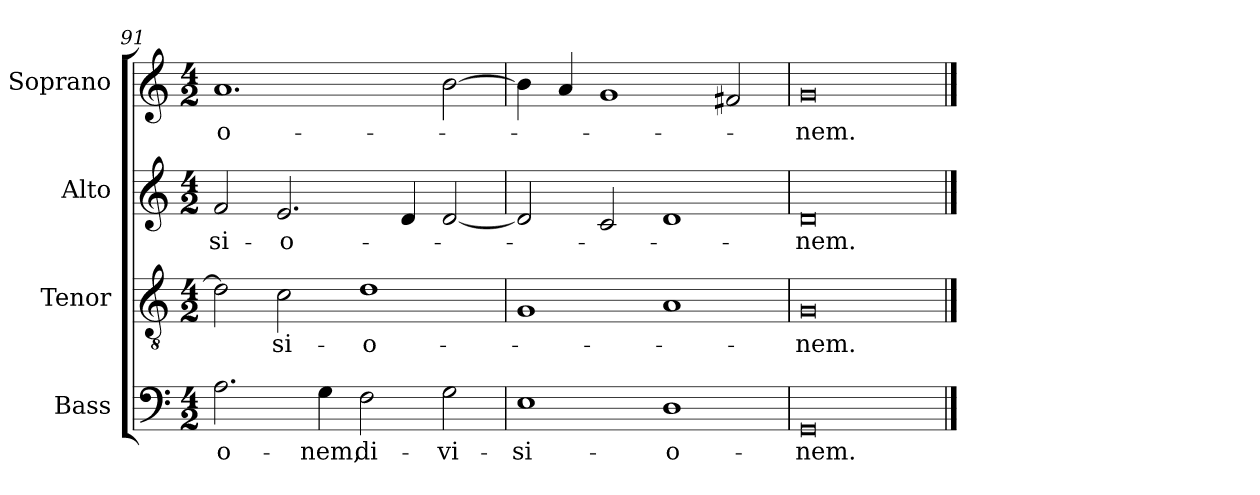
**kern	**text	**kern	**text	**kern	**text	**kern	**text
*part4	*part4	*part3	*part3	*part2	*part2	*part1	*part1
*staff4	*staff4	*staff3	*staff3	*staff2	*staff2	*staff1	*staff1
*I"Bass	*	*I"Tenor	*	*I"Alto	*	*I"Soprano	*
*I'B.	*	*I'T.	*	*I'A.	*	*I'S.	*
*clefF4	*	*clefGv2	*	*clefG2	*	*clefG2	*
*	*	*ITrd7c12	*	*	*	*	*
*k[]	*	*k[]	*	*k[]	*	*k[]	*
*C:	*	*C:	*	*C:	*	*C:	*
*M4/2	*	*M4/2	*	*M4/2	*	*M4/2	*
=91	=91	=91	=91	=91	=91	=91	=91
!	!LO:LY:b:color=#000000	!	!	!	!	!	!
!	!	!	!	!	!LO:LY:b:color=#000000	!	!
!	!	!	!	!	!	!	!LO:LY:b:color=#000000
2.Ai\	-o-	2Di\]	.	2fi/	-si-	1.ai	-o-
!	!	!	!LO:LY:b:color=#000000	!	!	!	!
!	!	!	!	!	!LO:LY:b:color=#000000	!	!
.	.	2Ci\	-si-	2.ei/	-o-	.	.
!	!LO:LY:b:color=#000000	!	!	!	!	!	!
4Gi\	-nem,	.	.	.	.	.	.
!	!LO:LY:b:color=#000000	!	!	!	!	!	!
!	!	!	!LO:LY:b:color=#000000	!	!	!	!
2Fi\	di-	1Di	-o-	.	.	.	.
.	.	.	.	4di/	.	.	.
!	!LO:LY:b:color=#000000	!	!	!	!	!	!
2Gi\	-vi-	.	.	[2di/	.	[2bi\	.
=92	=92	=92	=92	=92	=92	=92	=92
!	!LO:LY:b:color=#000000	!	!	!	!	!	!
1Ei	-si-	1GGi	.	2di/]	.	4bi\]	.
.	.	.	.	.	.	4ai/	.
.	.	.	.	2ci/	.	1gi	.
!	!LO:LY:b:color=#000000	!	!	!	!	!	!
1Di	-o-	1AAi	.	1di	.	.	.
.	.	.	.	.	.	2f#Xi/	.
=93	=93	=93	=93	=93	=93	=93	=93
!	!LO:LY:b:color=#000000	!	!	!	!	!	!
!	!	!	!LO:LY:b:color=#000000	!	!	!	!
!	!	!	!	!	!LO:LY:b:color=#000000	!	!
!	!	!	!	!	!	!	!LO:LY:b:color=#000000
0GGi	-nem.	0GGi	-nem.	0di	-nem.	0gi	-nem.
==	==	==	==	==	==	==	==
*-	*-	*-	*-	*-	*-	*-	*-
